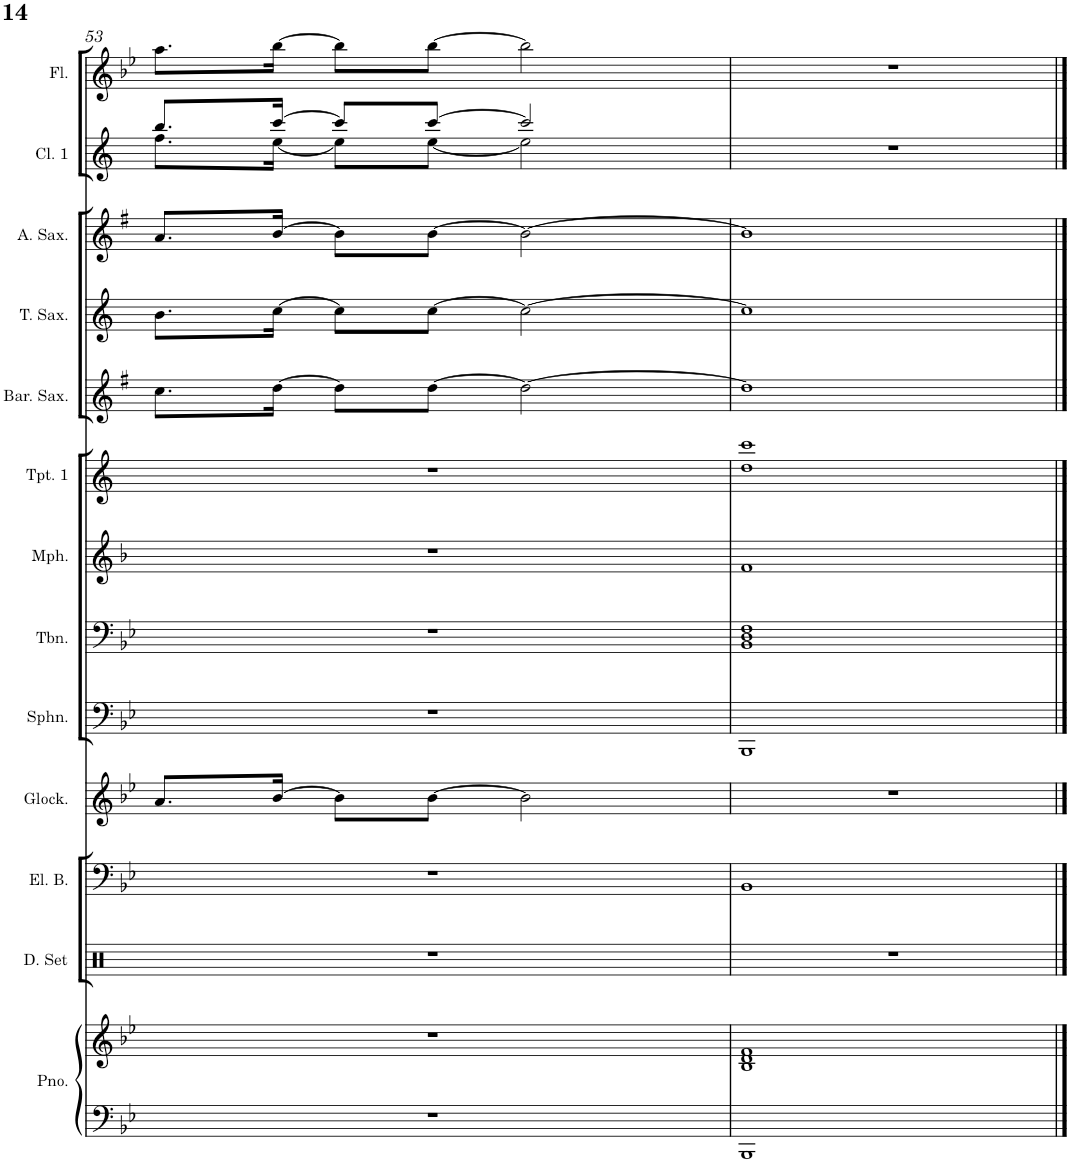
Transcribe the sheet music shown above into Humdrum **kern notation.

**kern	**kern	**kern	**kern	**kern	**kern	**kern	**kern	**kern	**kern	**kern	**kern	**kern	**kern
*part13	*part13	*part12	*part11	*part10	*part9	*part8	*part7	*part6	*part5	*part4	*part3	*part2	*part1
*staff14	*staff13	*staff12	*staff11	*staff10	*staff9	*staff8	*staff7	*staff6	*staff5	*staff4	*staff3	*staff2	*staff1
*I"Piano	*	*I"Drumset	*I"Electric Bass	*I"Glockenspiel	*I"Sousaphone	*I"Trombone	*I"Mellophone	*I"Trumpet 1	*I"Baritone Sax	*I"Tenor Sax	*I"Alto Sax	*I"Clarinet 1	*I"Flute
*I'Pno.	*	*I'D. Set	*I'El. B.	*I'Glock.	*I'Sphn.	*I'Tbn.	*I'Mph.	*I'Tpt. 1	*I'Bar. Sax.	*I'T. Sax.	*I'A. Sax.	*I'Cl. 1	*I'Fl.
!!LO:PB:g=z
*clefF4	*clefG2	*clefX	*clefF4	*clefG2	*clefF4	*clefF4	*clefG2	*clefG2	*clefG2	*clefG2	*clefG2	*clefG2	*clefG2
*	*	*	*Trd7c12	*Trd-14c-24	*	*	*Trd4c7	*Trd1c2	*Trd12c21	*Trd8c14	*Trd5c9	*Trd1c2	*
*k[b-e-]	*k[b-e-]	*k[]	*k[b-e-]	*k[b-e-]	*k[b-e-]	*k[b-e-]	*k[b-]	*k[]	*k[f#]	*k[]	*k[f#]	*k[]	*k[b-e-]
*M4/4	*M4/4	*M4/4	*M4/4	*M4/4	*M4/4	*M4/4	*M4/4	*M4/4	*M4/4	*M4/4	*M4/4	*M4/4	*M4/4
=53	=53	=53	=53	=53	=53	=53	=53	=53	=53	=53	=53	=53	=53
*	*	*	*	*	*	*	*	*	*	*	*	*^	*
1r	1r	1r	1r	8.a/L	1r	1r	1r	1r	8.cc\L	8.b\L	8.a/L	8.bb/L	8.ff\L	8.aa\L
.	.	.	.	[16b-/Jk	.	.	.	.	[16dd\Jk	[16cc\Jk	[16b/Jk	[16ccc/Jk	[16ee\Jk	[16bb-\Jk
.	.	.	.	8b-\L]	.	.	.	.	8dd\L]	8cc\L]	8b\L]	8ccc/L]	8ee\L]	8bb-\L]
.	.	.	.	[8b-\J	.	.	.	.	[8dd\J	[8cc\J	[8b\J	[8ccc/J	[8ee\J	[8bb-\J
.	.	.	.	2b-\]	.	.	.	.	2dd\_	2cc\_	2b\_	2ccc/]	2ee\]	2bb-\]
*	*	*	*	*	*	*	*	*	*	*	*	*v	*v	*
=54	=54	=54	=54	=54	=54	=54	=54	=54	=54	=54	=54	=54	=54
*	*	*	*	*	*	*	*	*^	*	*	*	*	*
1BBB-	1B- 1d 1f	1r	1BB-	1r	1BBB-	1BB- 1D 1F	1f	1ccc	1dd	1dd]	1cc]	1b]	1r	1r
*	*	*	*	*	*	*	*	*v	*v	*	*	*	*	*
==	==	==	==	==	==	==	==	==	==	==	==	==	==
*-	*-	*-	*-	*-	*-	*-	*-	*-	*-	*-	*-	*-	*-
